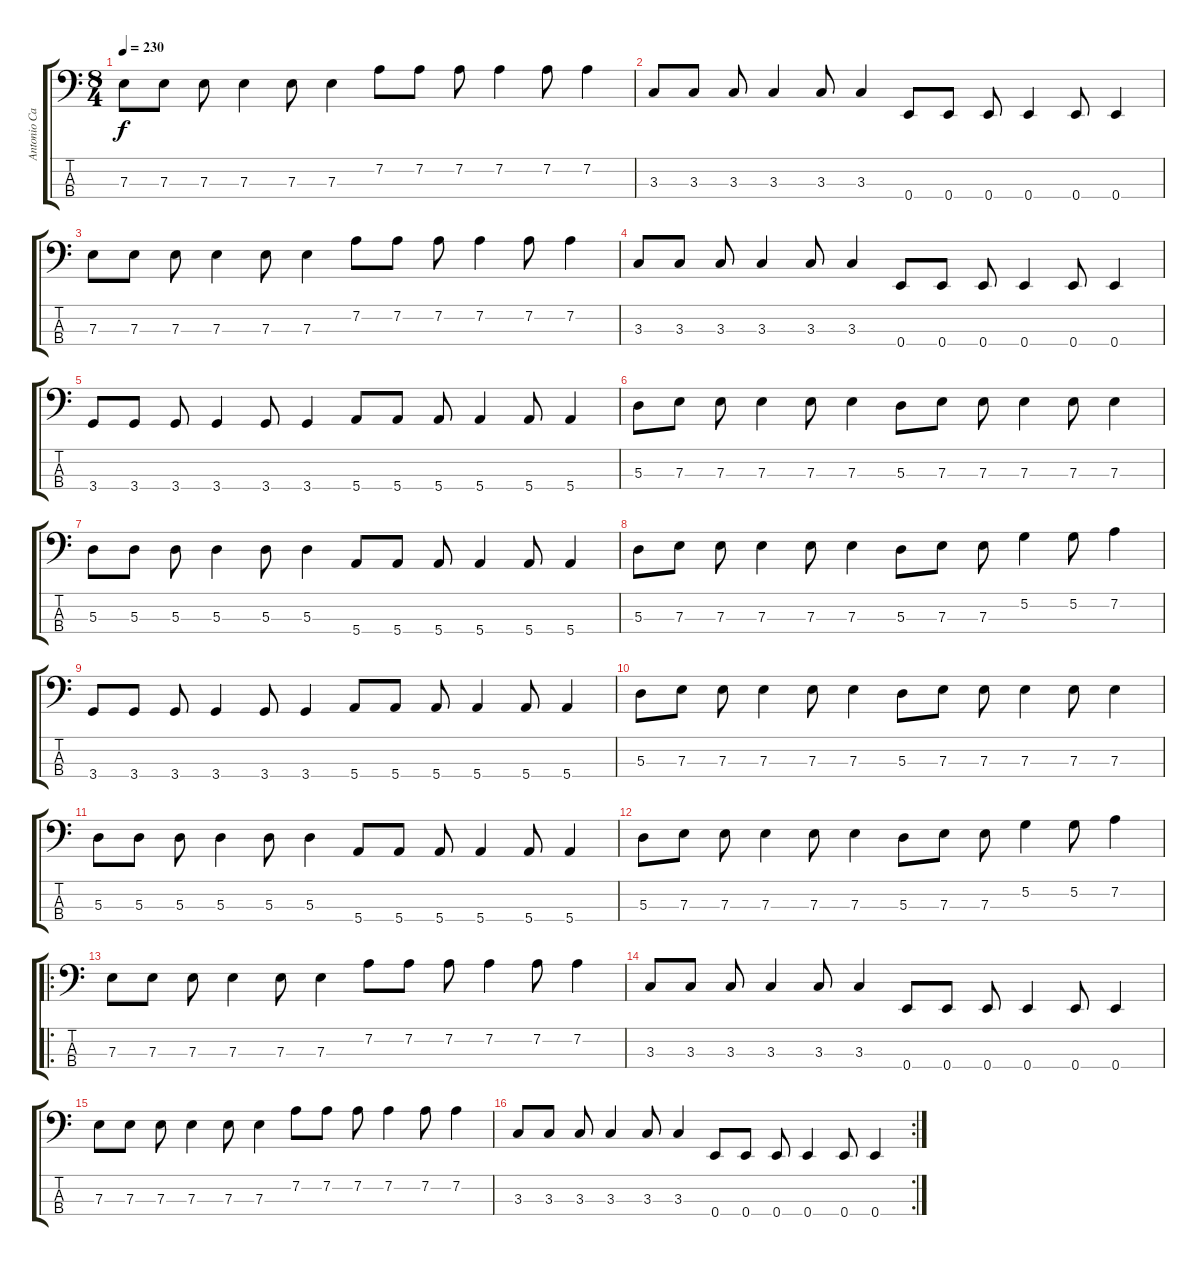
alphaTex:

\track ("Antonio Carraro" "Antonio Ca") {instrument electricbasspick}
\staff {score tabs}
\tuning (G2 D2 A1 E1) {hide}
\ts (8 4)
\tempo 230
\clef f4
\ks c
7.3.8{dy f} 7.3.8 7.3.8 7.3.4 7.3.8 7.3.4 7.2.8 7.2.8 7.2.8 7.2.4 7.2.8 7.2.4 |
3.3.8 3.3.8 3.3.8 3.3.4 3.3.8 3.3.4 0.4.8 0.4.8 0.4.8 0.4.4 0.4.8 0.4.4 |
7.3.8 7.3.8 7.3.8 7.3.4 7.3.8 7.3.4 7.2.8 7.2.8 7.2.8 7.2.4 7.2.8 7.2.4 |
3.3.8 3.3.8 3.3.8 3.3.4 3.3.8 3.3.4 0.4.8 0.4.8 0.4.8 0.4.4 0.4.8 0.4.4 |
3.4.8 3.4.8 3.4.8 3.4.4 3.4.8 3.4.4 5.4.8 5.4.8 5.4.8 5.4.4 5.4.8 5.4.4 |
5.3.8 7.3.8 7.3.8 7.3.4 7.3.8 7.3.4 5.3.8 7.3.8 7.3.8 7.3.4 7.3.8 7.3.4 |
5.3.8 5.3.8 5.3.8 5.3.4 5.3.8 5.3.4 5.4.8 5.4.8 5.4.8 5.4.4 5.4.8 5.4.4 |
5.3.8 7.3.8 7.3.8 7.3.4 7.3.8 7.3.4 5.3.8 7.3.8 7.3.8 5.2.4 5.2.8 7.2.4 |
3.4.8 3.4.8 3.4.8 3.4.4 3.4.8 3.4.4 5.4.8 5.4.8 5.4.8 5.4.4 5.4.8 5.4.4 |
5.3.8 7.3.8 7.3.8 7.3.4 7.3.8 7.3.4 5.3.8 7.3.8 7.3.8 7.3.4 7.3.8 7.3.4 |
5.3.8 5.3.8 5.3.8 5.3.4 5.3.8 5.3.4 5.4.8 5.4.8 5.4.8 5.4.4 5.4.8 5.4.4 |
5.3.8 7.3.8 7.3.8 7.3.4 7.3.8 7.3.4 5.3.8 7.3.8 7.3.8 5.2.4 5.2.8 7.2.4 |
\ro
7.3.8 7.3.8 7.3.8 7.3.4 7.3.8 7.3.4 7.2.8 7.2.8 7.2.8 7.2.4 7.2.8 7.2.4 |
3.3.8 3.3.8 3.3.8 3.3.4 3.3.8 3.3.4 0.4.8 0.4.8 0.4.8 0.4.4 0.4.8 0.4.4 |
7.3.8 7.3.8 7.3.8 7.3.4 7.3.8 7.3.4 7.2.8 7.2.8 7.2.8 7.2.4 7.2.8 7.2.4 |
\rc 2
3.3.8 3.3.8 3.3.8 3.3.4 3.3.8 3.3.4 0.4.8 0.4.8 0.4.8 0.4.4 0.4.8 0.4.4
